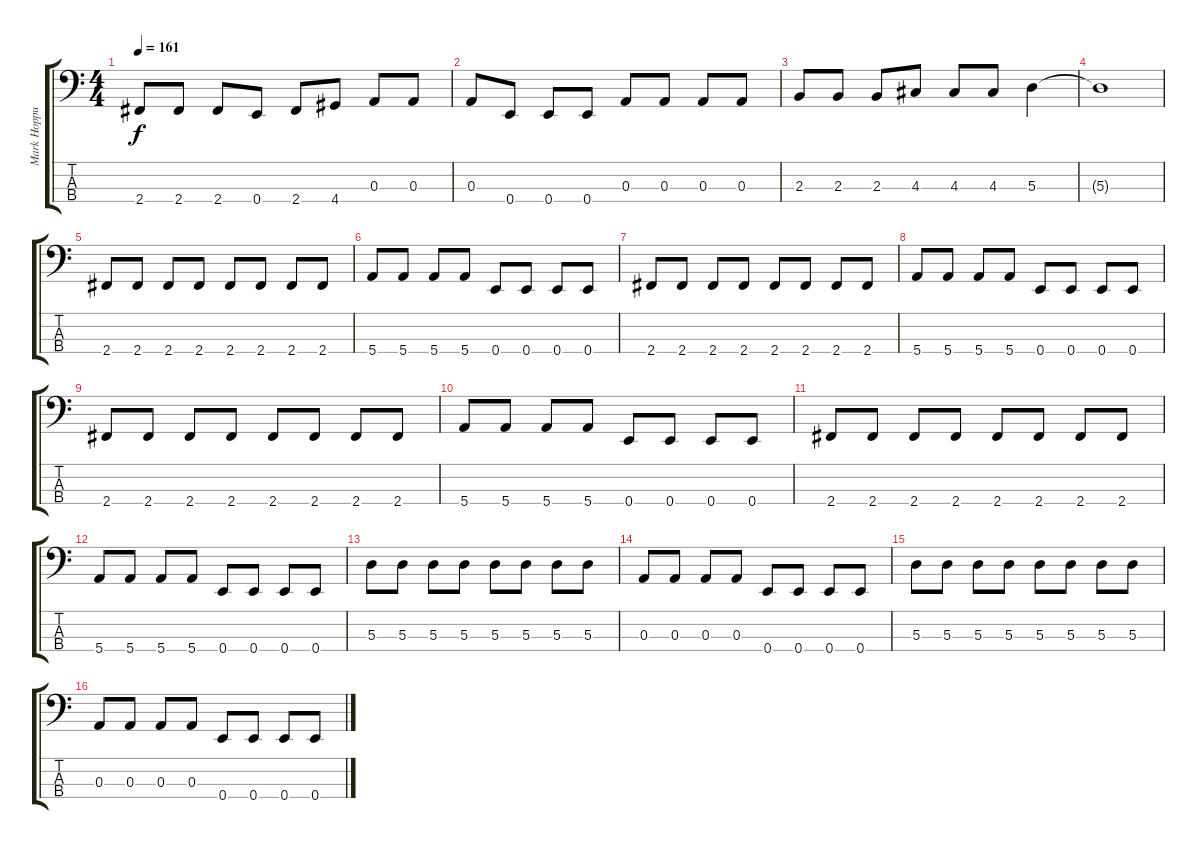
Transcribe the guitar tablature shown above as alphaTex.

\track ("Mark Hoppus - Bass" "Mark Hoppu") {instrument electricbasspick}
\staff {score tabs}
\tuning (G2 D2 A1 E1) {hide}
\ts (4 4)
\tempo 161
\clef f4
\ks c
2.4.8{dy f} 2.4.8 2.4.8 0.4.8 2.4.8 4.4.8 0.3.8 0.3.8 |
0.3.8 0.4.8 0.4.8 0.4.8 0.3.8 0.3.8 0.3.8 0.3.8 |
2.3.8 2.3.8 2.3.8 4.3.8 4.3.8 4.3.8 5.3.4 |
5.3{t}.1 |
2.4.8 2.4.8 2.4.8 2.4.8 2.4.8 2.4.8 2.4.8 2.4.8 |
5.4.8 5.4.8 5.4.8 5.4.8 0.4.8 0.4.8 0.4.8 0.4.8 |
2.4.8 2.4.8 2.4.8 2.4.8 2.4.8 2.4.8 2.4.8 2.4.8 |
5.4.8 5.4.8 5.4.8 5.4.8 0.4.8 0.4.8 0.4.8 0.4.8 |
2.4.8 2.4.8 2.4.8 2.4.8 2.4.8 2.4.8 2.4.8 2.4.8 |
5.4.8 5.4.8 5.4.8 5.4.8 0.4.8 0.4.8 0.4.8 0.4.8 |
2.4.8 2.4.8 2.4.8 2.4.8 2.4.8 2.4.8 2.4.8 2.4.8 |
5.4.8 5.4.8 5.4.8 5.4.8 0.4.8 0.4.8 0.4.8 0.4.8 |
5.3.8 5.3.8 5.3.8 5.3.8 5.3.8 5.3.8 5.3.8 5.3.8 |
0.3.8 0.3.8 0.3.8 0.3.8 0.4.8 0.4.8 0.4.8 0.4.8 |
5.3.8 5.3.8 5.3.8 5.3.8 5.3.8 5.3.8 5.3.8 5.3.8 |
0.3.8 0.3.8 0.3.8 0.3.8 0.4.8 0.4.8 0.4.8 0.4.8
